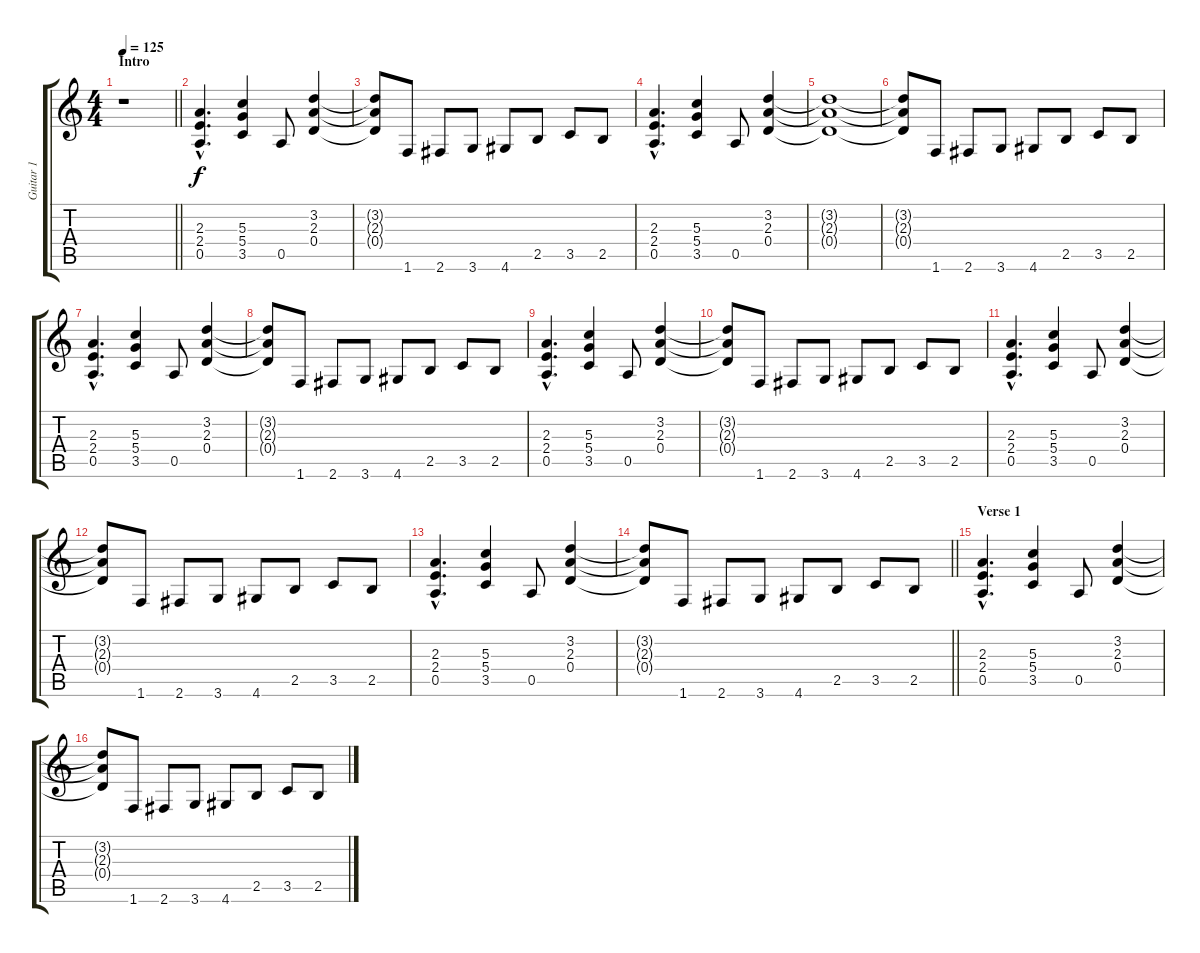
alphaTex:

\track ("Guitar 1" "Guitar 1") {instrument distortionguitar}
\staff {score tabs}
\tuning (E4 B3 G3 D3 A2 E2) {hide}
\ts (4 4)
\section ("" "Intro")
\tempo 125
\clef g2
\barLineRight lightlight
\ks c
r.1{dy f instrument distortionguitar} |
(2.3{hac} 2.4{hac} 0.5{hac}).4{d} (5.3 5.4 3.5).4 0.5.8 (3.2 2.3 0.4).4 |
(3.2{t} 2.3{t} 0.4{t}).8 1.6.8 2.6.8 3.6.8 4.6.8 2.5.8 3.5.8 2.5.8 |
(2.3{hac} 2.4{hac} 0.5{hac}).4{d} (5.3 5.4 3.5).4 0.5.8 (3.2 2.3 0.4).4 |
(3.2{t} 2.3{t} 0.4{t}).1 |
(3.2{t} 2.3{t} 0.4{t}).8 1.6.8 2.6.8 3.6.8 4.6.8 2.5.8 3.5.8 2.5.8 |
(2.3{hac} 2.4{hac} 0.5{hac}).4{d} (5.3 5.4 3.5).4 0.5.8 (3.2 2.3 0.4).4 |
(3.2{t} 2.3{t} 0.4{t}).8 1.6.8 2.6.8 3.6.8 4.6.8 2.5.8 3.5.8 2.5.8 |
(2.3{hac} 2.4{hac} 0.5{hac}).4{d} (5.3 5.4 3.5).4 0.5.8 (3.2 2.3 0.4).4 |
(3.2{t} 2.3{t} 0.4{t}).8 1.6.8 2.6.8 3.6.8 4.6.8 2.5.8 3.5.8 2.5.8 |
(2.3{hac} 2.4{hac} 0.5{hac}).4{d} (5.3 5.4 3.5).4 0.5.8 (3.2 2.3 0.4).4 |
(3.2{t} 2.3{t} 0.4{t}).8 1.6.8 2.6.8 3.6.8 4.6.8 2.5.8 3.5.8 2.5.8 |
(2.3{hac} 2.4{hac} 0.5{hac}).4{d} (5.3 5.4 3.5).4 0.5.8 (3.2 2.3 0.4).4 |
\barLineRight lightlight
(3.2{t} 2.3{t} 0.4{t}).8 1.6.8 2.6.8 3.6.8 4.6.8 2.5.8 3.5.8 2.5.8 |
\section ("" "Verse 1")
(2.3{hac} 2.4{hac} 0.5{hac}).4{d} (5.3 5.4 3.5).4 0.5.8 (3.2 2.3 0.4).4 |
(3.2{t} 2.3{t} 0.4{t}).8 1.6.8 2.6.8 3.6.8 4.6.8 2.5.8 3.5.8 2.5.8
